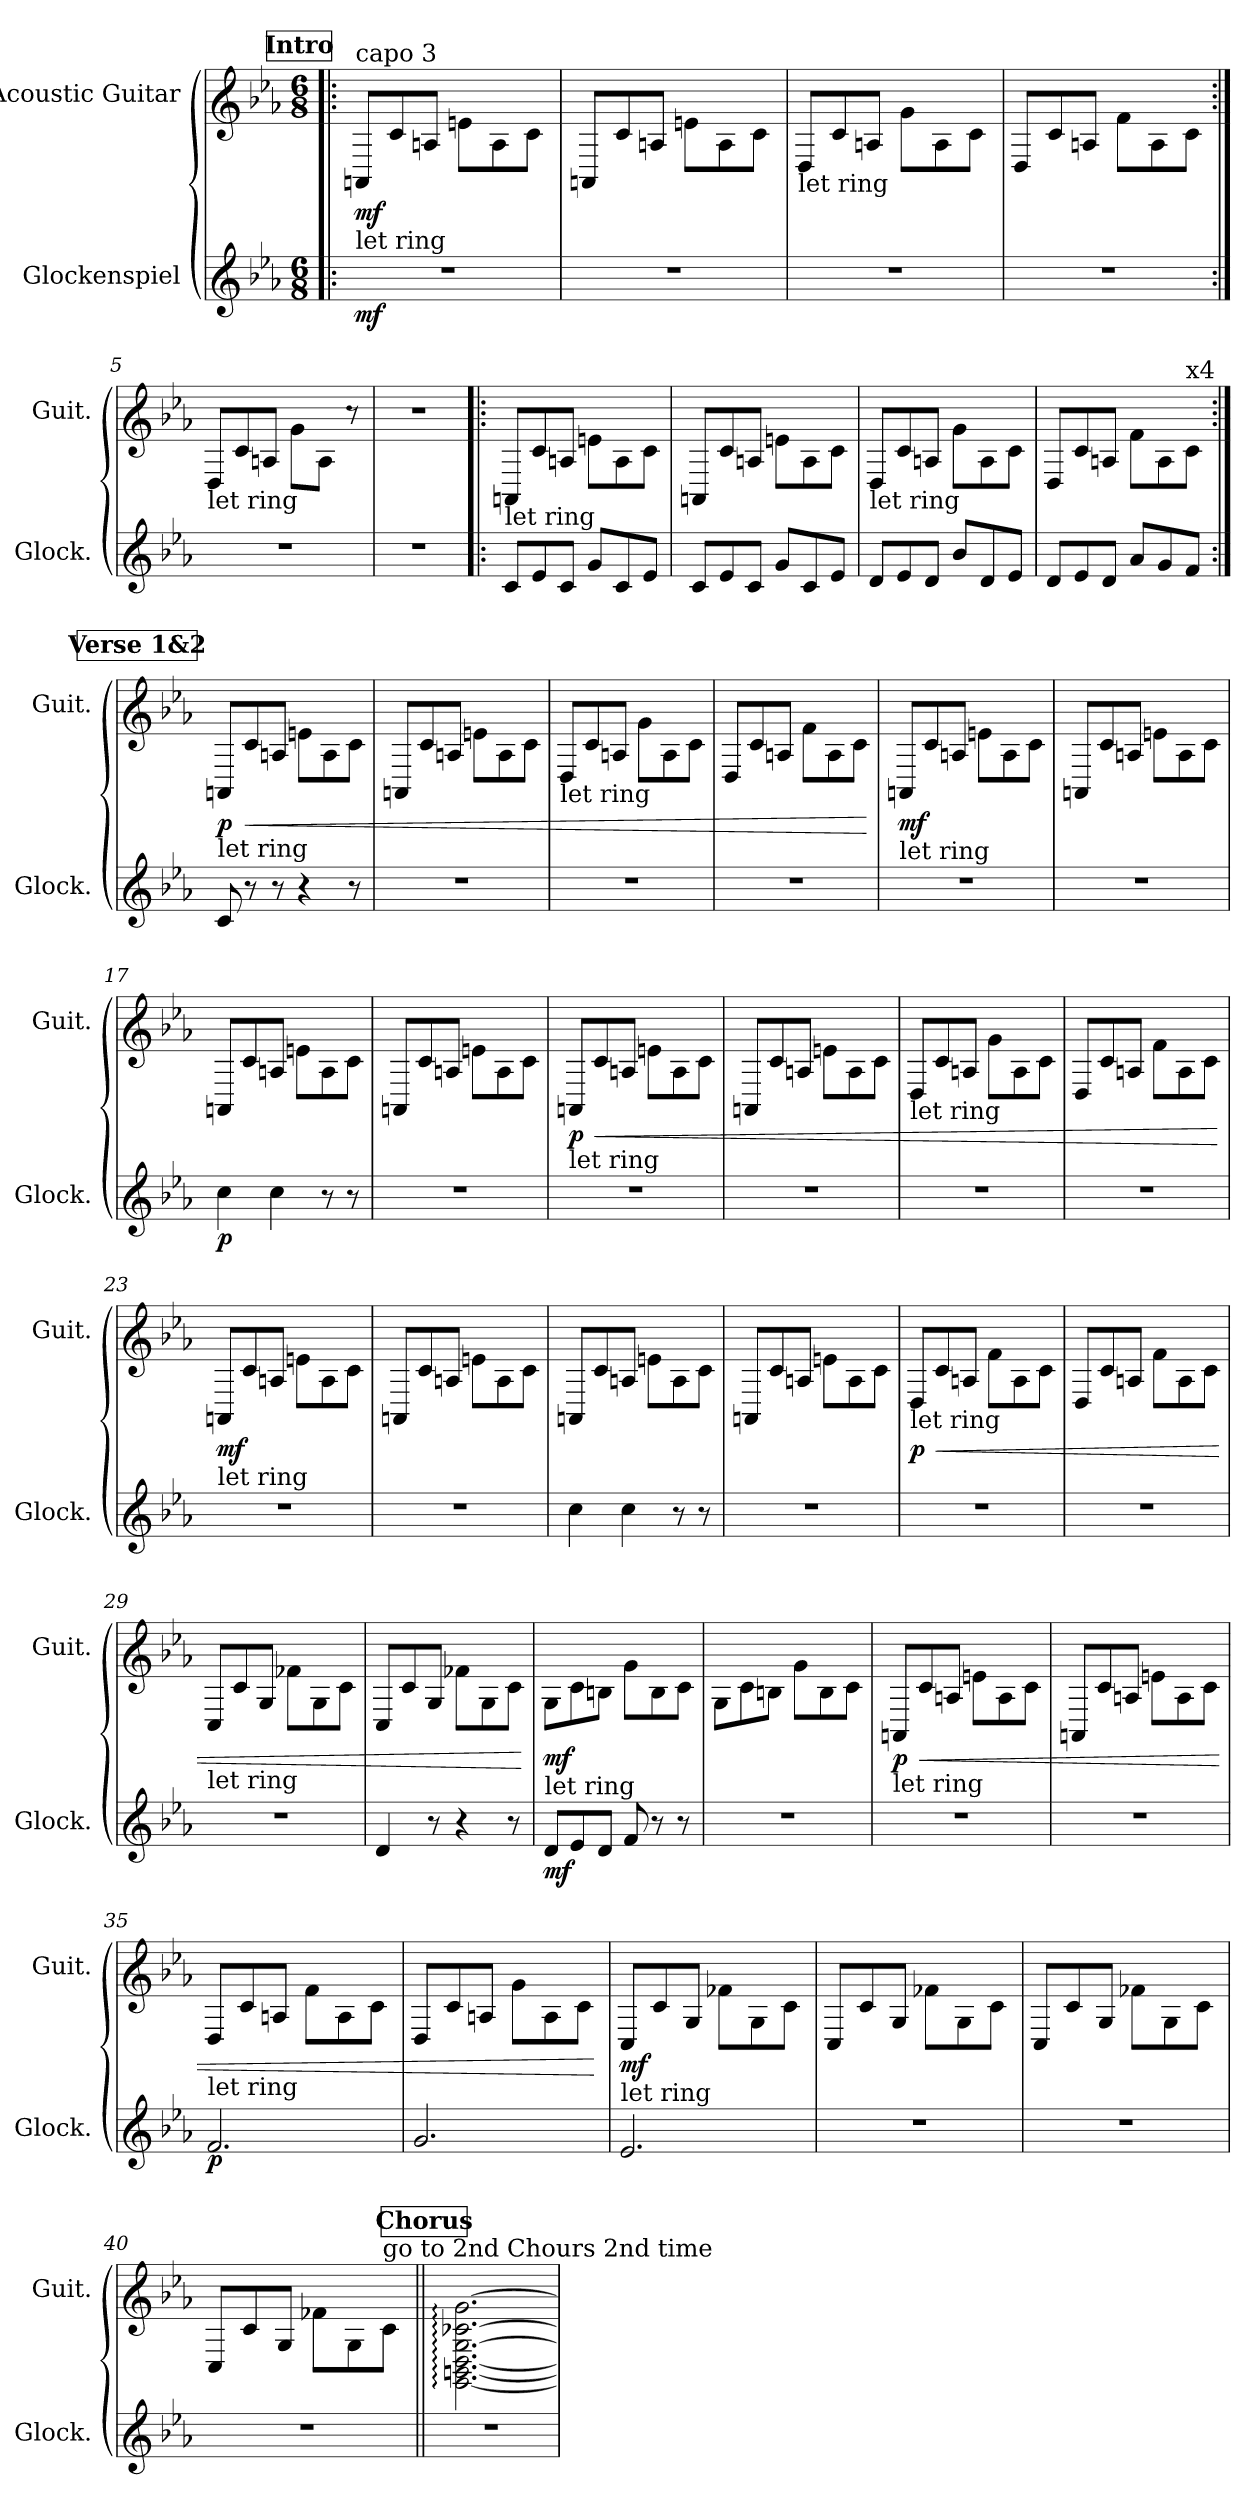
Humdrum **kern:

**kern	**dynam	**kern	**dynam
*part2	*part2	*part1	*part1
*staff2	*staff2	*staff1	*staff1
*I"Glockenspiel	*	*I"Acoustic Guitar	*
*I'Glock.	*	*I'Guit.	*
*	*	*stria6	*
*clefG2	*	*	*
*ITrd-14c-24	*	*	*
*k[b-e-a-]	*	*k[b-e-a-]	*
*M6/8	*	*M6/8	*
*MM174	*	*MM174	*
!!LO:REH:place=s1:a:B:fs=14:t=Intro
=1!|:	=1!|:	=1!|:	=1!|:
!	!	!LO:TX:a:t=capo 3	!
!	!	!LO:TX:b:t=let ring	!
!	!LO:DY:b	!	!LO:DY:b
2.r	mf	8AA/L	mf
.	.	8c/	.
.	.	8A/J	.
.	.	8e\L	.
.	.	8A\	.
.	.	8c\J	.
=2	=2	=2	=2
2.r	.	8AA/L	.
.	.	8c/	.
.	.	8A/J	.
.	.	8e\L	.
.	.	8A\	.
.	.	8c\J	.
=3	=3	=3	=3
!	!	!LO:TX:b:t=let ring	!
2.r	.	8D/L	.
.	.	8c/	.
.	.	8A/J	.
.	.	8g\L	.
.	.	8A\	.
.	.	8c\J	.
=4	=4	=4	=4
2.r	.	8D/L	.
.	.	8c/	.
.	.	8A/J	.
.	.	8f\L	.
.	.	8A\	.
.	.	8c\J	.
!!LO:LB:g=z
=5:|!	=5:|!	=5:|!	=5:|!
!	!	!LO:TX:b:t=let ring	!
2.r	.	8D/L	.
.	.	8c/	.
.	.	8A/J	.
.	.	8g\L	.
.	.	8A\J	.
.	.	8r	.
=6	=6	=6	=6
2.r	.	2.r	.
=7!|:	=7!|:	=7!|:	=7!|:
!	!	!LO:TX:b:t=let ring	!
8ccc/L	.	8AA/L	.
8eee-/	.	8c/	.
8ccc/J	.	8A/J	.
8ggg/L	.	8e\L	.
8ccc/	.	8A\	.
8eee-/J	.	8c\J	.
=8	=8	=8	=8
8ccc/L	.	8AA/L	.
8eee-/	.	8c/	.
8ccc/J	.	8A/J	.
8ggg/L	.	8e\L	.
8ccc/	.	8A\	.
8eee-/J	.	8c\J	.
=9	=9	=9	=9
!	!	!LO:TX:b:t=let ring	!
8ddd/L	.	8D/L	.
8eee-/	.	8c/	.
8ddd/J	.	8A/J	.
8bbb-/L	.	8g\L	.
8ddd/	.	8A\	.
8eee-/J	.	8c\J	.
=10	=10	=10	=10
8ddd/L	.	8D/L	.
8eee-/	.	8c/	.
8ddd/J	.	8A/J	.
8aaa-/L	.	8f\L	.
8ggg/	.	8A\	.
!	!	!LO:TX:t=x4	!
8fff/J	.	8c\J	.
!!LO:LB:g=z
!!LO:REH:place=s1:a:B:fs=14:t=Verse 1&2
=11:|!	=11:|!	=11:|!	=11:|!
!	!	!LO:TX:b:t=let ring	!
!	!	!	!LO:DY:b
8ccc/	.	8AA/L	p
!	!	!	!LO:HP:b
8r	.	8c/	<
8r	.	8A/J	.
4r	.	8e\L	.
.	.	8A\	.
8r	.	8c\J	.
=12	=12	=12	=12
2.r	.	8AA/L	.
.	.	8c/	.
.	.	8A/J	.
.	.	8e\L	.
.	.	8A\	.
.	.	8c\J	.
=13	=13	=13	=13
!	!	!LO:TX:b:t=let ring	!
2.r	.	8D/L	.
.	.	8c/	.
.	.	8A/J	.
.	.	8g\L	.
.	.	8A\	.
.	.	8c\J	.
=14	=14	=14	=14
2.r	.	8D/L	.
.	.	8c/	.
.	.	8A/J	.
.	.	8f\L	.
.	.	8A\	.
.	.	8c\J	.
.	.	.	[
=15	=15	=15	=15
!	!	!LO:TX:b:t=let ring	!
!	!	!	!LO:DY:b
2.r	.	8AA/L	mf
.	.	8c/	.
.	.	8A/J	.
.	.	8e\L	.
.	.	8A\	.
.	.	8c\J	.
!!LO:LB:g=z
=16	=16	=16	=16
2.r	.	8AA/L	.
.	.	8c/	.
.	.	8A/J	.
.	.	8e\L	.
.	.	8A\	.
.	.	8c\J	.
=17	=17	=17	=17
!	!LO:DY:b	!	!
4cccc\	p	8AA/L	.
.	.	8c/	.
4cccc\	.	8A/J	.
.	.	8e\L	.
8r	.	8A\	.
8r	.	8c\J	.
=18	=18	=18	=18
2.r	.	8AA/L	.
.	.	8c/	.
.	.	8A/J	.
.	.	8e\L	.
.	.	8A\	.
.	.	8c\J	.
=19	=19	=19	=19
!	!	!LO:TX:b:t=let ring	!
!	!	!	!LO:DY:b
2.r	.	8AA/L	p
!	!	!	!LO:HP:b
.	.	8c/	<
.	.	8A/J	.
.	.	8e\L	.
.	.	8A\	.
.	.	8c\J	.
=20	=20	=20	=20
2.r	.	8AA/L	.
.	.	8c/	.
.	.	8A/J	.
.	.	8e\L	.
.	.	8A\	.
.	.	8c\J	.
!!LO:PB:g=z
=21	=21	=21	=21
!	!	!LO:TX:b:t=let ring	!
2.r	.	8D/L	.
.	.	8c/	.
.	.	8A/J	.
.	.	8g\L	.
.	.	8A\	.
.	.	8c\J	.
=22	=22	=22	=22
2.r	.	8D/L	.
.	.	8c/	.
.	.	8A/J	.
.	.	8f\L	.
.	.	8A\	.
.	.	8c\J	.
.	.	.	[
=23	=23	=23	=23
!	!	!LO:TX:b:t=let ring	!
!	!	!	!LO:DY:b
2.r	.	8AA/L	mf
.	.	8c/	.
.	.	8A/J	.
.	.	8e\L	.
.	.	8A\	.
.	.	8c\J	.
=24	=24	=24	=24
2.r	.	8AA/L	.
.	.	8c/	.
.	.	8A/J	.
.	.	8e\L	.
.	.	8A\	.
.	.	8c\J	.
=25	=25	=25	=25
4cccc\	.	8AA/L	.
.	.	8c/	.
4cccc\	.	8A/J	.
.	.	8e\L	.
8r	.	8A\	.
8r	.	8c\J	.
!!LO:LB:g=z
=26	=26	=26	=26
2.r	.	8AA/L	.
.	.	8c/	.
.	.	8A/J	.
.	.	8e\L	.
.	.	8A\	.
.	.	8c\J	.
=27	=27	=27	=27
!	!	!LO:TX:b:t=let ring	!
!	!	!	!LO:DY:b
2.r	.	8D/L	p
!	!	!	!LO:HP:b
.	.	8c/	<
.	.	8A/J	.
.	.	8f\L	.
.	.	8A\	.
.	.	8c\J	.
=28	=28	=28	=28
2.r	.	8D/L	.
.	.	8c/	.
.	.	8A/J	.
.	.	8f\L	.
.	.	8A\	.
.	.	8c\J	.
=29	=29	=29	=29
!	!	!LO:TX:b:t=let ring	!
2.r	.	8C/L	.
.	.	8c/	.
.	.	8G/J	.
.	.	8f-\L	.
.	.	8G\	.
.	.	8c\J	.
=30	=30	=30	=30
4ddd/	.	8C/L	.
.	.	8c/	.
8r	.	8G/J	.
4r	.	8f-\L	.
.	.	8G\	.
8r	.	8c\J	.
.	.	.	[
!!LO:LB:g=z
=31	=31	=31	=31
!	!	!LO:TX:b:t=let ring	!
!	!LO:DY:b	!	!LO:DY:b
8ddd/L	mf	8G\L	mf
8eee-/	.	8c\	.
8ddd/J	.	8B\J	.
8fff/	.	8g\L	.
8r	.	8B\	.
8r	.	8c\J	.
=32	=32	=32	=32
2.r	.	8G\L	.
.	.	8c\	.
.	.	8B\J	.
.	.	8g\L	.
.	.	8B\	.
.	.	8c\J	.
=33	=33	=33	=33
!	!	!LO:TX:b:t=let ring	!
!	!	!	!LO:DY:b
2.r	.	8AA/L	p
!	!	!	!LO:HP:b
.	.	8c/	<
.	.	8A/J	.
.	.	8e\L	.
.	.	8A\	.
.	.	8c\J	.
=34	=34	=34	=34
2.r	.	8AA/L	.
.	.	8c/	.
.	.	8A/J	.
.	.	8e\L	.
.	.	8A\	.
.	.	8c\J	.
=35	=35	=35	=35
!	!	!LO:TX:b:t=let ring	!
!	!LO:DY:b	!	!
2.fff/	p	8D/L	.
.	.	8c/	.
.	.	8A/J	.
.	.	8f\L	.
.	.	8A\	.
.	.	8c\J	.
!!LO:LB:g=z
=36	=36	=36	=36
2.ggg/	.	8D/L	.
.	.	8c/	.
.	.	8A/J	.
.	.	8g\L	.
.	.	8A\	.
.	.	8c\J	.
.	.	.	[
=37	=37	=37	=37
!	!	!LO:TX:b:t=let ring	!
!	!	!	!LO:DY:b
2.eee-/	.	8C/L	mf
.	.	8c/	.
.	.	8G/J	.
.	.	8f-\L	.
.	.	8G\	.
.	.	8c\J	.
=38	=38	=38	=38
2.r	.	8C/L	.
.	.	8c/	.
.	.	8G/J	.
.	.	8f-\L	.
.	.	8G\	.
.	.	8c\J	.
=39	=39	=39	=39
2.r	.	8C/L	.
.	.	8c/	.
.	.	8G/J	.
.	.	8f-\L	.
.	.	8G\	.
.	.	8c\J	.
=40	=40	=40	=40
2.r	.	8C/L	.
.	.	8c/	.
.	.	8G/J	.
.	.	8f-\L	.
.	.	8G\	.
!	!	!LO:TX:t=go to 2nd Chours 2nd time	!
.	.	8c\J	.
!!LO:REH:place=s1:a:B:fs=14:t=Chorus
=41||	=41||	=41||	=41||
2.r	.	[2.GG\: [2.BB\: [2.D\: [2.G\: [2.c-\: [2.g\:	.
=	=	=	=
*-	*-	*-	*-
